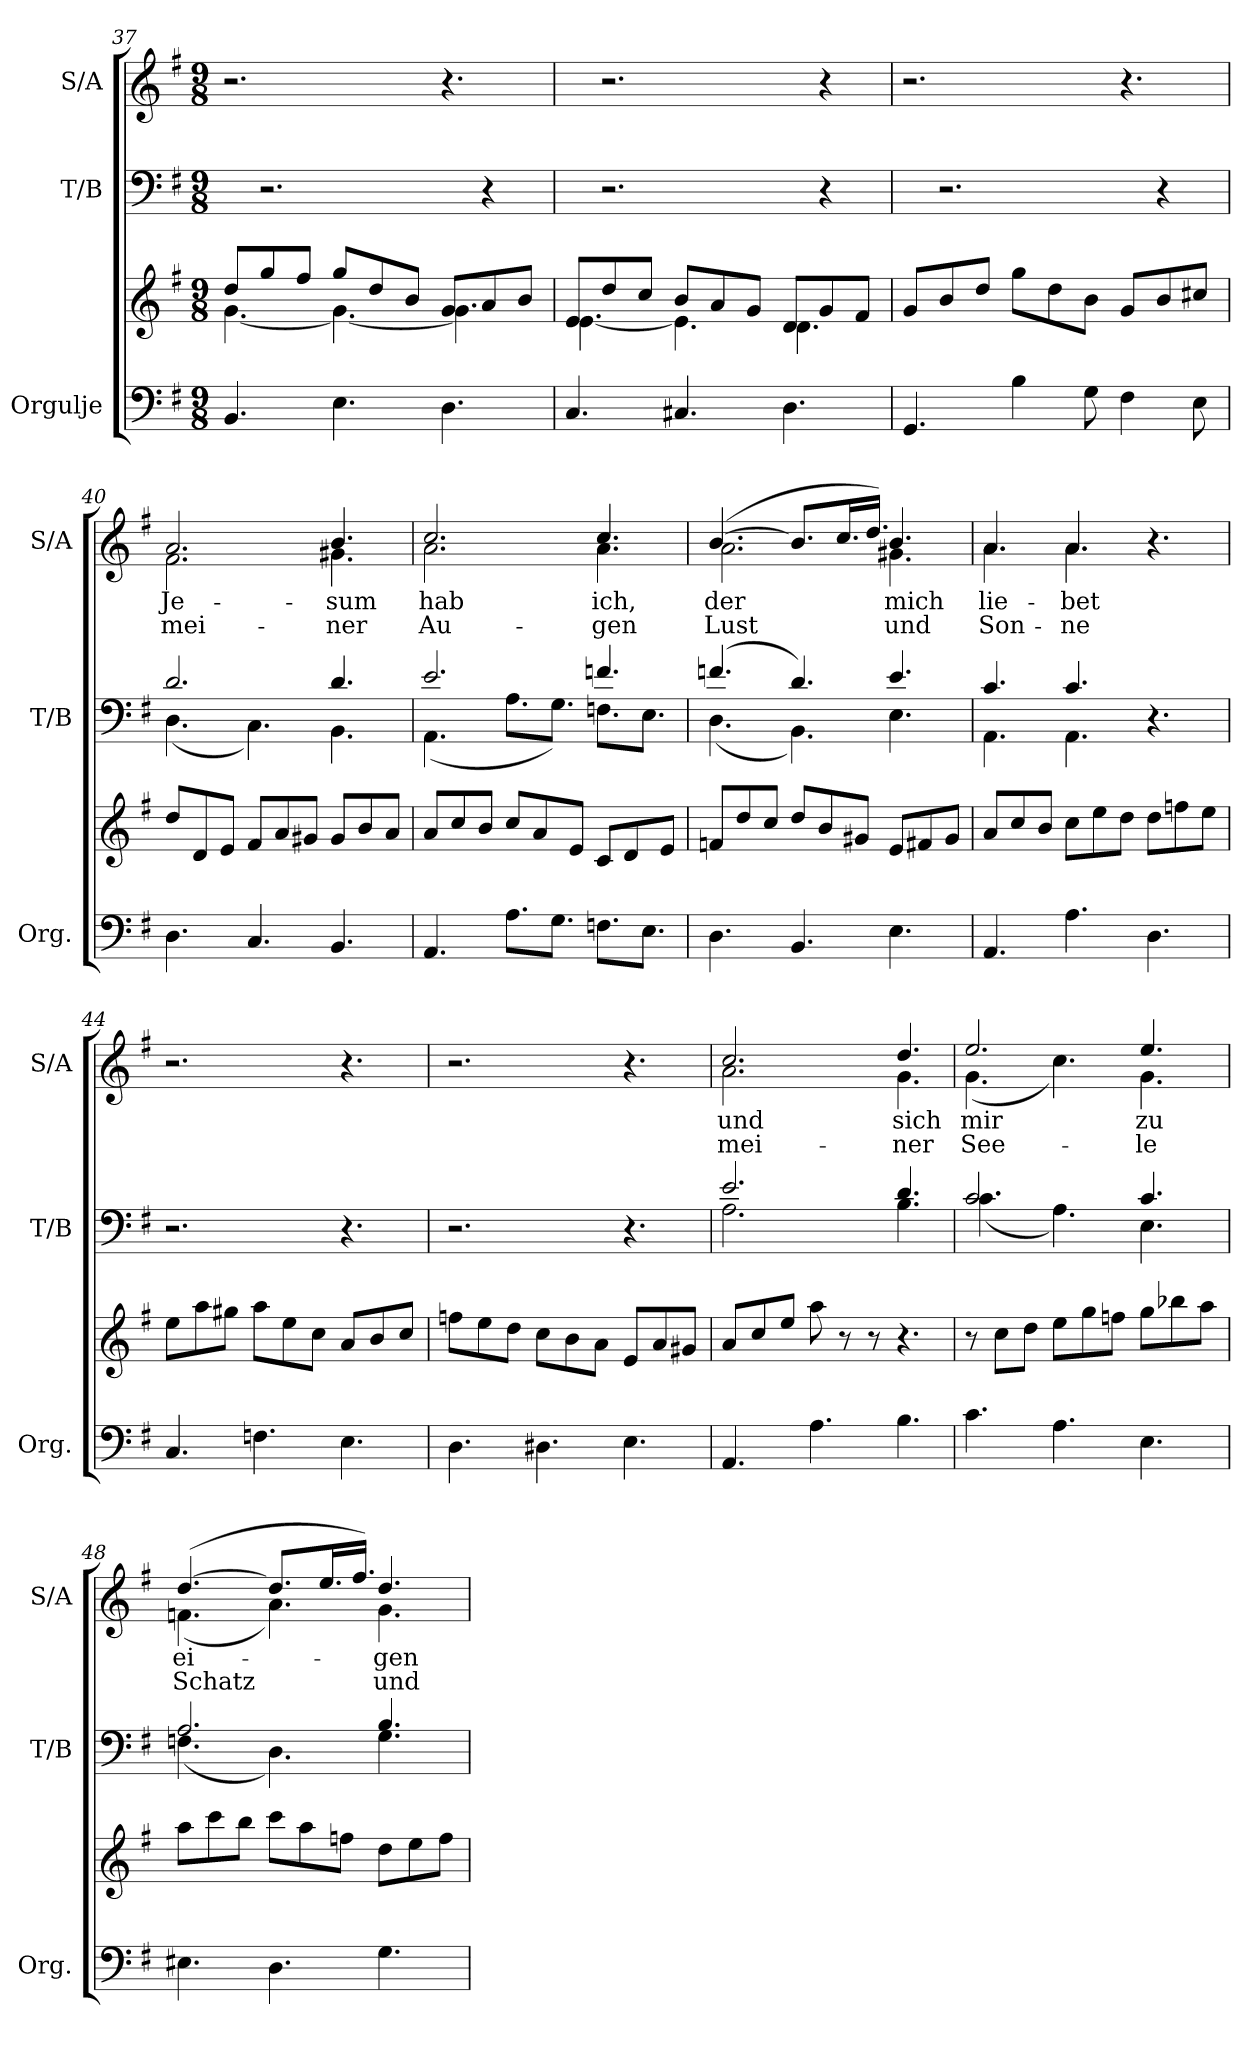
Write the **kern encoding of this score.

**kern	**kern	**kern	**kern	**text	**text
*part3	*part3	*part2	*part1	*part1	*part1
*staff4	*staff3	*staff2	*staff1	*staff1	*staff1
*I"Orgulje	*	*I"T/B	*I"S/A	*	*
*I'Org.	*	*I'T/B	*I'S/A	*	*
!!LO:PB:g=z
*clefF4	*clefG2	*clefF4	*clefG2	*	*
*k[f#]	*k[f#]	*k[f#]	*k[f#]	*	*
*G:	*G:	*G:	*G:	*	*
*M9/8	*M9/8	*M9/8	*M9/8	*	*
=37	=37	=37	=37	=37	=37
*	*^	*	*	*	*
4.BB/	8dd/L	[4.g\	8ryy	2.r	.	.
.	8gg/	.	2.r	.	.	.
.	8ff#/J	.	.	.	.	.
4.E\	8gg/L	4.g\_	.	.	.	.
.	8dd/	.	.	.	.	.
.	8b/J	.	.	.	.	.
4.D\	8g/L	4.g\]	.	4.r	.	.
.	8a/	.	4r	.	.	.
.	8b/J	.	.	.	.	.
=38	=38	=38	=38	=38	=38	=38
4.C/	8e/L	[4.e\	8ryy	8ryy	.	.
.	8dd/	.	2.r	2.r	.	.
.	8cc/J	.	.	.	.	.
4.C#X/	8b/L	4.e\]	.	.	.	.
.	8a/	.	.	.	.	.
.	8g/J	.	.	.	.	.
4.D\	8d/L	4.d\	.	.	.	.
.	8g/	.	4r	4r	.	.
.	8f#/J	.	.	.	.	.
*	*v	*v	*	*	*	*
=39	=39	=39	=39	=39	=39
4.GG/	8g/L	8ryy	2.r	.	.
.	8b/	2.r	.	.	.
.	8dd/J	.	.	.	.
4B\	8gg\L	.	.	.	.
.	8dd\	.	.	.	.
8G\	8b\J	.	.	.	.
4F#\	8g/L	.	4.r	.	.
.	8b/	4r	.	.	.
8E\	8cc#X/J	.	.	.	.
=40	=40	=40	=40	=40	=40
*	*	*^	*^	*	*
4.D\	8dd/L	2.d/	(4.D\	2.a/	2.f#\	Je-	mei-
.	8d/	.	.	.	.	.	.
.	8e/J	.	.	.	.	.	.
4.C/	8f#/L	.	4.C\)	.	.	.	.
.	8a/	.	.	.	.	.	.
.	8g#X/J	.	.	.	.	.	.
4.BB/	8g#/L	4.d/	4.BB\	4.b/	4.g#X\	-sum	-ner
.	8b/	.	.	.	.	.	.
.	8a/J	.	.	.	.	.	.
!!LO:LB:g=z	!!
=41	=41	=41	=41	=41	=41	=41	=41
4.AA/	8a/L	2.e/	(4.AA\	2.cc/	2.a\	hab	Au-
.	8cc/	.	.	.	.	.	.
.	8b/J	.	.	.	.	.	.
8.A\L	8cc/L	.	8.A\L	.	.	.	.
.	8a/	.	.	.	.	.	.
8.G\J	.	.	8.G\J)	.	.	.	.
.	8e/J	.	.	.	.	.	.
8.Fn\L	8c/L	4.fn/	8.Fn\L	4.cc/	4.a\	ich,	-gen
.	8d/	.	.	.	.	.	.
8.E\J	.	.	8.E\J	.	.	.	.
.	8e/J	.	.	.	.	.	.
=42	=42	=42	=42	=42	=42	=42	=42
4.D\	8fn/L	(4.fn/	(4.D\	([4.b/	2.a\	der	Lust
.	8dd/	.	.	.	.	.	.
.	8cc/J	.	.	.	.	.	.
4.BB/	8dd/L	4.d/)	4.BB\)	8.b/L]	.	.	.
.	8b/	.	.	.	.	.	.
.	.	.	.	16.cc/L	.	.	.
.	8g#X/J	.	.	.	.	.	.
.	.	.	.	16.dd/JJ)	.	.	.
4.E\	8e/L	4.e/	4.E\	4.b/	4.g#X\	mich	und
.	8f#X/	.	.	.	.	.	.
.	8g#/J	.	.	.	.	.	.
=43	=43	=43	=43	=43	=43	=43	=43
4.AA/	8a/L	4.c/	4.AA\	4.a/	4.a\	lie-	Son-
.	8cc/	.	.	.	.	.	.
.	8b/J	.	.	.	.	.	.
4.A\	8cc\L	4.c/	4.AA\	4.a/	4.a\	-bet	-ne
.	8ee\	.	.	.	.	.	.
.	8dd\J	.	.	.	.	.	.
4.D\	8dd\L	4.r	4.ryy	4.r	4.ryy	.	.
.	8ffn\	.	.	.	.	.	.
.	8ee\J	.	.	.	.	.	.
*	*	*v	*v	*	*	*	*
*	*	*	*v	*v	*	*
=44	=44	=44	=44	=44	=44
4.C/	8ee\L	2.r	2.r	.	.
.	8aa\	.	.	.	.
.	8gg#X\J	.	.	.	.
4.Fn\	8aa\L	.	.	.	.
.	8ee\	.	.	.	.
.	8cc\J	.	.	.	.
4.E\	8a/L	4.r	4.r	.	.
.	8b/	.	.	.	.
.	8cc/J	.	.	.	.
!!LO:LB:g=z
=45	=45	=45	=45	=45	=45
4.D\	8ffn\L	2.r	2.r	.	.
.	8ee\	.	.	.	.
.	8dd\J	.	.	.	.
4.D#X\	8cc\L	.	.	.	.
.	8b\	.	.	.	.
.	8a\J	.	.	.	.
4.E\	8e/L	4.r	4.r	.	.
.	8a/	.	.	.	.
.	8g#X/J	.	.	.	.
=46	=46	=46	=46	=46	=46
*	*	*^	*^	*	*
4.AA/	8a/L	2.e/	2.A\	2.cc/	2.a\	und	mei-
.	8cc/	.	.	.	.	.	.
.	8ee/J	.	.	.	.	.	.
4.A\	8aa\	.	.	.	.	.	.
.	8r	.	.	.	.	.	.
.	8r	.	.	.	.	.	.
4.B\	4.r	4.d/	4.B\	4.dd/	4.g\	sich	-ner
=47	=47	=47	=47	=47	=47	=47	=47
4.c\	8r	2.c/	(4.c\	2.ee/	(4.g\	mir	See-
.	8cc\L	.	.	.	.	.	.
.	8dd\J	.	.	.	.	.	.
4.A\	8ee\L	.	4.A\)	.	4.cc\)	.	.
.	8gg\	.	.	.	.	.	.
.	8ffn\J	.	.	.	.	.	.
4.E\	8gg\L	4.c/	4.E\	4.ee/	4.g\	zu	-le
.	8bb-X\	.	.	.	.	.	.
.	8aa\J	.	.	.	.	.	.
=48	=48	=48	=48	=48	=48	=48	=48
4.E#X\	8aa\L	2.A/	(4.Fn\	([4.dd/	(4.fn\	ei-	Schatz
.	8ccc\	.	.	.	.	.	.
.	8bb\J	.	.	.	.	.	.
4.D\	8ccc\L	.	4.D\)	8.dd/L]	4.a\)	.	.
.	8aa\	.	.	.	.	.	.
.	.	.	.	16.ee/L	.	.	.
.	8ffn\J	.	.	.	.	.	.
.	.	.	.	16.ff#/JJ)	.	.	.
4.G\	8dd\L	4.B/	4.G\	4.dd/	4.g\	-gen	und
.	8ee\	.	.	.	.	.	.
.	8ff\J	.	.	.	.	.	.
*	*	*v	*v	*	*	*	*
*	*	*	*v	*v	*	*
=	=	=	=	=	=
*-	*-	*-	*-	*-	*-
